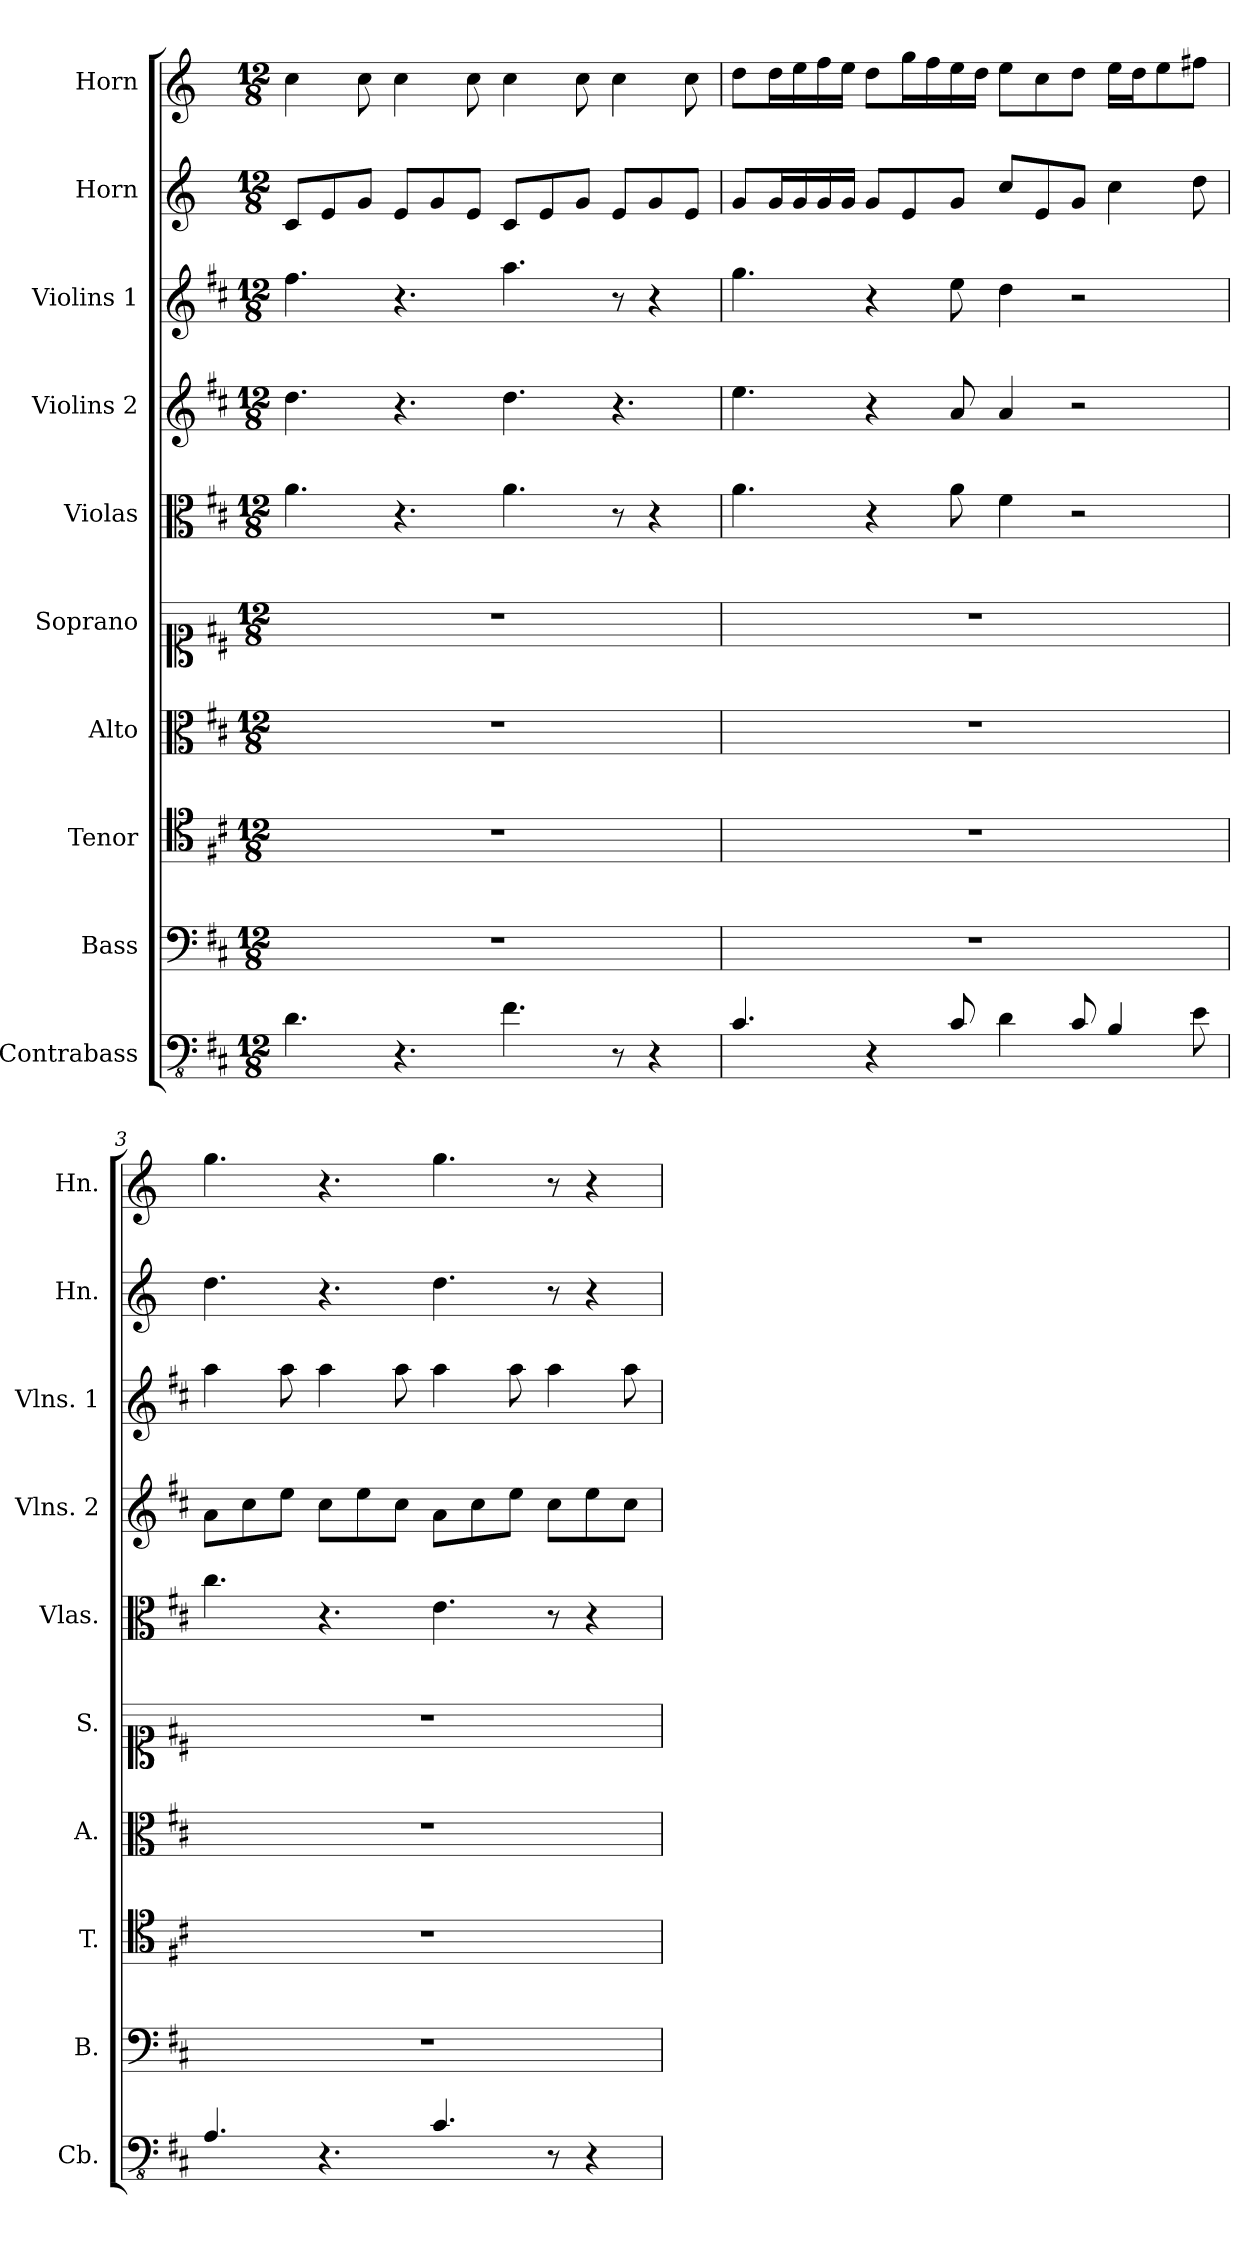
**kern	**kern	**kern	**kern	**kern	**kern	**kern	**kern	**kern	**kern
*part10	*part9	*part8	*part7	*part6	*part5	*part4	*part3	*part2	*part1
*staff10	*staff9	*staff8	*staff7	*staff6	*staff5	*staff4	*staff3	*staff2	*staff1
*I"Contrabass	*I"Bass	*I"Tenor	*I"Alto	*I"Soprano	*I"Violas	*I"Violins 2	*I"Violins 1	*I"Horn	*I"Horn
*I'Cb.	*I'B.	*I'T.	*I'A.	*I'S.	*I'Vlas.	*I'Vlns. 2	*I'Vlns. 1	*I'Hn.	*I'Hn.
*clefFv4	*clefF4	*clefC4	*clefC3	*clefC1	*clefC3	*clefG2	*clefG2	*clefG2	*clefG2
*ITrd7c12	*	*	*	*	*	*	*	*ITrd6c10	*ITrd6c10
*k[f#c#]	*k[f#c#]	*k[f#c#]	*k[f#c#]	*k[f#c#]	*k[f#c#]	*k[f#c#]	*k[f#c#]	*k[f#c#]	*k[f#c#]
*D:	*D:	*D:	*D:	*D:	*D:	*D:	*D:	*D:	*D:
*M12/8	*M12/8	*M12/8	*M12/8	*M12/8	*M12/8	*M12/8	*M12/8	*M12/8	*M12/8
=1	=1	=1	=1	=1	=1	=1	=1	=1	=1
4.DD\	1.r	1.r	1.r	1.r	4.a\	4.dd\	4.ff#\	8D/L	4d\
.	.	.	.	.	.	.	.	8F#/	.
.	.	.	.	.	.	.	.	8A/J	8d\
4.r	.	.	.	.	4.r	4.r	4.r	8F#/L	4d\
.	.	.	.	.	.	.	.	8A/	.
.	.	.	.	.	.	.	.	8F#/J	8d\
4.FF#\	.	.	.	.	4.a\	4.dd\	4.aa\	8D/L	4d\
.	.	.	.	.	.	.	.	8F#/	.
.	.	.	.	.	.	.	.	8A/J	8d\
8r	.	.	.	.	8r	4.r	8r	8F#/L	4d\
4r	.	.	.	.	4r	.	4r	8A/	.
.	.	.	.	.	.	.	.	8F#/J	8d\
=2	=2	=2	=2	=2	=2	=2	=2	=2	=2
4.CC#/	1.r	1.r	1.r	1.r	4.a\	4.ee\	4.gg\	8A/L	8e\L
.	.	.	.	.	.	.	.	16A/L	16e\L
.	.	.	.	.	.	.	.	16A/	16f#\
.	.	.	.	.	.	.	.	16A/	16g\
.	.	.	.	.	.	.	.	16A/JJ	16f#\JJ
4r	.	.	.	.	4r	4r	4r	8A/L	8e\L
.	.	.	.	.	.	.	.	8F#/	16a\L
.	.	.	.	.	.	.	.	.	16g\
8CC#/	.	.	.	.	8a\	8a/	8ee\	8A/J	16f#\
.	.	.	.	.	.	.	.	.	16e\JJ
4DD\	.	.	.	.	4f#\	4a/	4dd\	8d/L	8f#\L
.	.	.	.	.	.	.	.	8F#/	8d\
8CC#/	.	.	.	.	2r	2r	2r	8A/J	8e\J
4BBB/	.	.	.	.	.	.	.	4d\	16f#\LL
.	.	.	.	.	.	.	.	.	16e\J
.	.	.	.	.	.	.	.	.	8f#\
8EE\	.	.	.	.	.	.	.	8e\	8g#X\J
!!LO:PB:g=z
=3	=3	=3	=3	=3	=3	=3	=3	=3	=3
4.AAA/	1.r	1.r	1.r	1.r	4.cc#\	8a\L	4aa\	4.e\	4.a\
.	.	.	.	.	.	8cc#\	.	.	.
.	.	.	.	.	.	8ee\J	8aa\	.	.
4.r	.	.	.	.	4.r	8cc#\L	4aa\	4.r	4.r
.	.	.	.	.	.	8ee\	.	.	.
.	.	.	.	.	.	8cc#\J	8aa\	.	.
4.CC#/	.	.	.	.	4.e\	8a\L	4aa\	4.e\	4.a\
.	.	.	.	.	.	8cc#\	.	.	.
.	.	.	.	.	.	8ee\J	8aa\	.	.
8r	.	.	.	.	8r	8cc#\L	4aa\	8r	8r
4r	.	.	.	.	4r	8ee\	.	4r	4r
.	.	.	.	.	.	8cc#\J	8aa\	.	.
=	=	=	=	=	=	=	=	=	=
*-	*-	*-	*-	*-	*-	*-	*-	*-	*-
